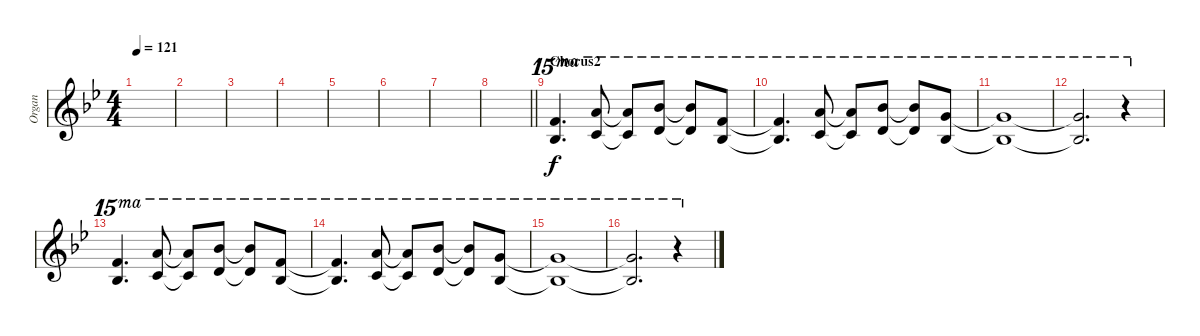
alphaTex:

\track ("Organ" "Organ") {instrument percussiveorgan}
\staff {score}
\tuning (E4 B3 G3 D3 A2 E2) {hide}
\ts (4 4)
\tempo 121
\clef g2
\ks bb
|
|
|
|
|
|
|
\barLineRight lightlight
|
\section ("" "Chorus2")
(30.2 27.3).4{d ot 15ma} (29.1 29.3).8{ot 15ma} (29.1{t} 29.3{t}).8{ot 15ma} (30.1 27.2).8{ot 15ma} (30.1{t} 27.2{t}).8{ot 15ma} (25.1 27.3).8{ot 15ma} |
(25.1{t} 27.3{t}).4{d ot 15ma} (29.1 29.3).8{ot 15ma} (29.1{t} 29.3{t}).8{ot 15ma} (30.1 27.2).8{ot 15ma} (30.1{t} 27.2{t}).8{ot 15ma} (27.1 27.3).8{ot 15ma} |
(27.1{t} 27.3{t}).1{ot 15ma} |
(27.1{t} 27.3{t}).2{d ot 15ma} r.4{ot 15ma} |
(25.1 23.2).4{d ot 15ma} (29.1 29.3).8{ot 15ma} (29.1{t} 29.3{t}).8{ot 15ma} (30.1 27.2).8{ot 15ma} (30.1{t} 27.2{t}).8{ot 15ma} (25.1 27.3).8{ot 15ma} |
(25.1{t} 27.3{t}).4{d ot 15ma} (29.1 29.3).8{ot 15ma} (29.1{t} 29.3{t}).8{ot 15ma} (30.1 27.2).8{ot 15ma} (30.1{t} 27.2{t}).8{ot 15ma} (27.1 27.3).8{ot 15ma} |
(27.1{t} 27.3{t}).1{ot 15ma} |
(27.1{t} 27.3{t}).2{d ot 15ma} r.4{ot 15ma}
